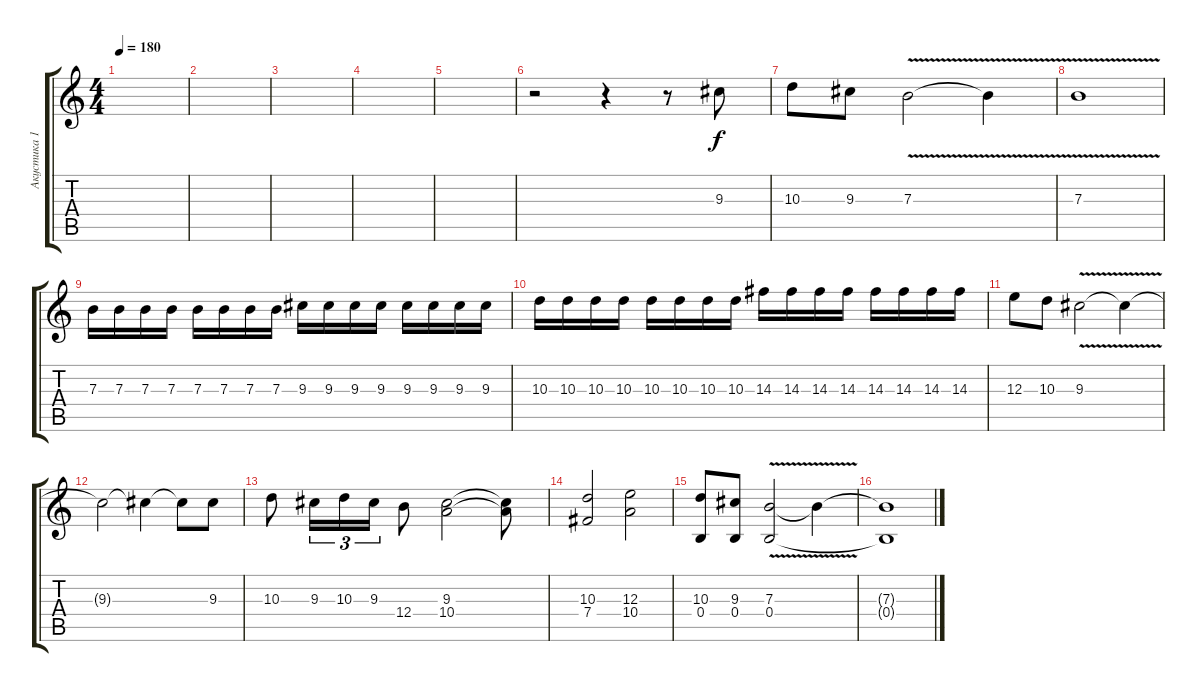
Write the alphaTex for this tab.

\track ("Акустика 1" "Акустика 1") {instrument electricguitarclean}
\staff {score tabs}
\tuning (Db4 Ab3 E3 B2 Gb2 B1) {hide}
\ts (4 4)
\tempo 180
\clef g2
\ks c
|
|
|
|
|
r.2 r.4 r.8 9.3.8 |
10.3.8 9.3.8 7.3{v}.2 7.3{t}.4 |
7.3{v}.1 |
7.3.16 7.3.16 7.3.16 7.3.16 7.3.16 7.3.16 7.3.16 7.3.16 9.3.16 9.3.16 9.3.16 9.3.16 9.3.16 9.3.16 9.3.16 9.3.16 |
10.3.16 10.3.16 10.3.16 10.3.16 10.3.16 10.3.16 10.3.16 10.3.16 14.3.16 14.3.16 14.3.16 14.3.16 14.3.16 14.3.16 14.3.16 14.3.16 |
12.3.8 10.3.8 9.3{v}.2 9.3{t}.4 |
9.3{t}.2 9.3{t}.4 9.3{t}.8 9.3.8 |
10.3.8 9.3.16{tu (3 2)} 10.3.16{tu (3 2)} 9.3.16{tu (3 2)} 12.4.8 (9.3 10.4).2 (9.3{t} 10.4{t}).8 |
(10.3 7.4).2 (12.3 10.4).2 |
(10.3 0.4).8 (9.3 0.4).8 (7.3{v} 0.4).2 7.3{t}.4 |
(7.3{t} 0.4{t}).1
